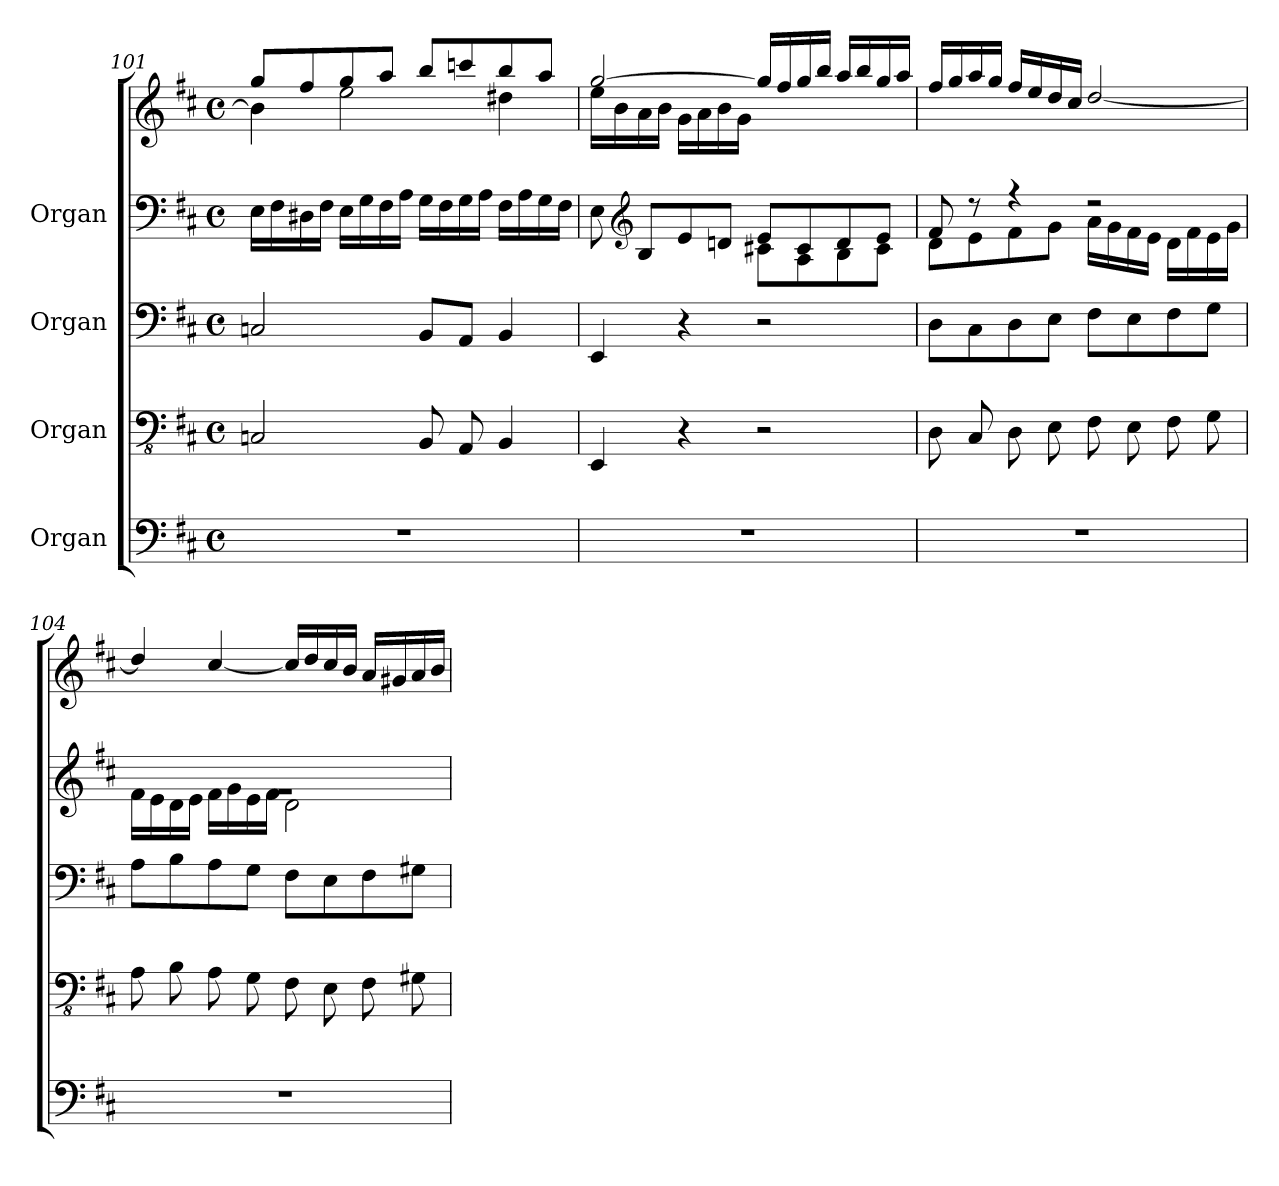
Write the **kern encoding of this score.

**kern	**kern	**kern	**kern	**kern
*part4	*part3	*part2	*part1	*part1
*staff5	*staff4	*staff3	*staff2	*staff1
*I"Organ	*I"Organ	*I"Organ	*I"Organ	*
*clefF4	*clefFv4	*clefF4	*clefF4	*clefG2
*k[f#c#]	*k[f#c#]	*k[f#c#]	*k[f#c#]	*k[f#c#]
*M4/4	*M4/4	*M4/4	*M4/4	*M4/4
*met(c)	*met(c)	*met(c)	*met(c)	*met(c)
=101	=101	=101	=101	=101
*	*	*	*	*^
1r	2CCn/	2Cn/	16E\LL	8gg/L	4b\]
.	.	.	16F#\	.	.
.	.	.	16D#X\	8ff#/	.
.	.	.	16F#\JJ	.	.
.	.	.	16E\LL	8gg/	2ee\
.	.	.	16G\	.	.
.	.	.	16F#\	8aa/J	.
.	.	.	16A\JJ	.	.
.	8BBB/	8BB/L	16G\LL	8bb/L	.
.	.	.	16F#\	.	.
.	8AAA/	8AA/J	16G\	8cccn/	.
.	.	.	16A\JJ	.	.
.	4BBB/	4BB/	16F#\LL	8bb/	4dd#X\
.	.	.	16A\	.	.
.	.	.	16G\	8aa/J	.
.	.	.	16F#\JJ	.	.
=102	=102	=102	=102	=102	=102
*	*	*	*^	*	*
1r	4EEE/	4EE/	2ryy	8E\	[2gg/	16ee\LL
.	.	.	.	.	.	16b\
*	*	*	*clefG2	*	*	*
.	.	.	.	8B/L	.	16a\
.	.	.	.	.	.	16b\JJ
.	4r	4r	.	8e/	.	16g\LL
.	.	.	.	.	.	16a\
.	.	.	.	8dn/J	.	16b\
.	.	.	.	.	.	16g\JJ
.	2r	2r	8e/L	8c#X\L	16gg/LL]	2ryy
.	.	.	.	.	16ff#/	.
.	.	.	8c#/	8A\	16gg/	.
.	.	.	.	.	16bb/JJ	.
.	.	.	8d/	8B\	16aa/LL	.
.	.	.	.	.	16bb/	.
.	.	.	8e/J	8c#\J	16gg/	.
.	.	.	.	.	16aa/JJ	.
*	*	*	*	*	*v	*v
!!LO:LB:g=z
=103	=103	=103	=103	=103	=103
1r	8DD\	8D\L	8f#/	8d\L	16ff#/LL
.	.	.	.	.	16gg/
.	8CC#/	8C#\	8r	8e\	16aa/
.	.	.	.	.	16gg/JJ
.	8DD\	8D\	4r	8f#\	16ff#/LL
.	.	.	.	.	16ee/
.	8EE\	8E\J	.	8g\J	16dd/
.	.	.	.	.	16cc#/JJ
.	8FF#\	8F#\L	2r	16a\LL	[2dd/
.	.	.	.	16g\	.
.	8EE\	8E\	.	16f#\	.
.	.	.	.	16e\JJ	.
.	8FF#\	8F#\	.	16d\LL	.
.	.	.	.	16f#\	.
.	8GG\	8G\J	.	16e\	.
.	.	.	.	16g\JJ	.
=104	=104	=104	=104	=104	=104
1r	8AA\	8A\L	1rg	16f#\LL	4dd/]
.	.	.	.	16e\	.
.	8BB\	8B\	.	16d\	.
.	.	.	.	16e\JJ	.
.	8AA\	8A\	.	16f#\LL	[4cc#/
.	.	.	.	16g\	.
.	8GG\	8G\J	.	16e\	.
.	.	.	.	16f#\JJ	.
.	8FF#\	8F#\L	.	2d\	16cc#/LL]
.	.	.	.	.	16dd/
.	8EE\	8E\	.	.	16cc#/
.	.	.	.	.	16b/JJ
.	8FF#\	8F#\	.	.	16a/LL
.	.	.	.	.	16g#X/
.	8GG#X\	8G#X\J	.	.	16a/
.	.	.	.	.	16b/JJ
*	*	*	*v	*v	*
=	=	=	=	=
*-	*-	*-	*-	*-
